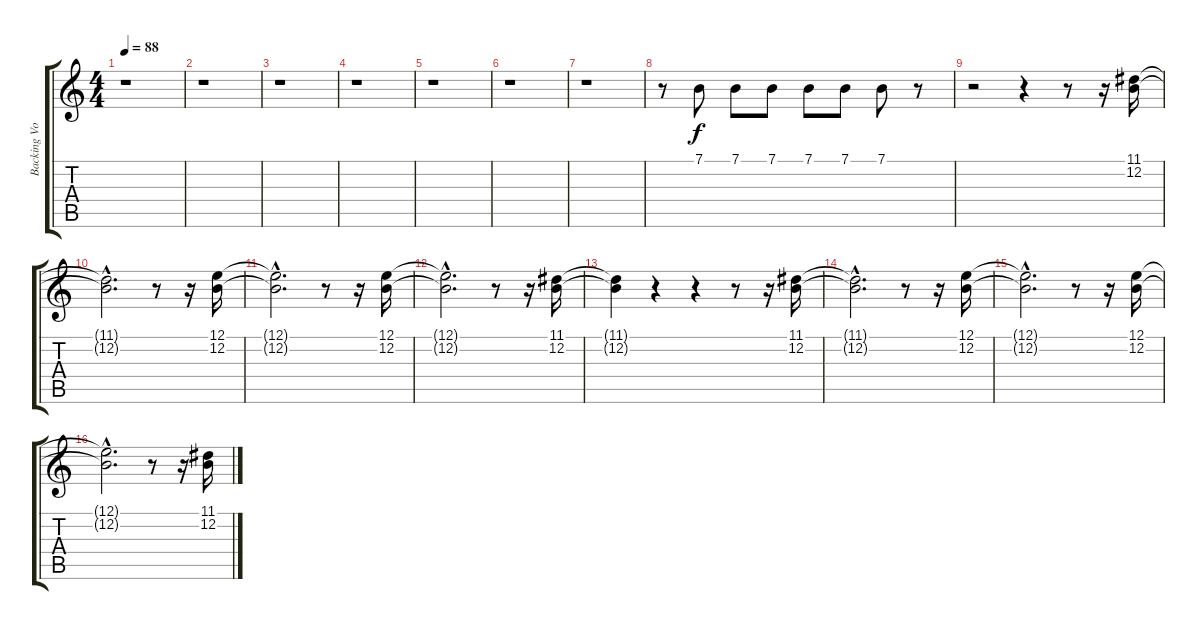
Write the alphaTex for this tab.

\track ("Backing Vocals" "Backing Vo") {instrument lead6voice}
\staff {score tabs}
\tuning (E4 B3 G3 D3 A2 E2) {hide}
\ts (4 4)
\tempo 88
\clef g2
\ks c
r.1{dy f} |
r.1 |
r.1 |
r.1 |
r.1 |
r.1 |
r.1 |
r.8 7.1.8 7.1.8 7.1.8 7.1.8 7.1.8 7.1.8 r.8 |
r.2 r.4 r.8 r.16 (11.1 12.2).16 |
(11.1{hac t} 12.2{hac t}).2{d} r.8 r.16 (12.1 12.2).16 |
(12.1{hac t} 12.2{hac t}).2{d} r.8 r.16 (12.1 12.2).16 |
(12.1{hac t} 12.2{hac t}).2{d} r.8 r.16 (11.1 12.2).16 |
(11.1{t} 12.2{t}).4 r.4 r.4 r.8 r.16 (11.1 12.2).16 |
(11.1{hac t} 12.2{hac t}).2{d} r.8 r.16 (12.1 12.2).16 |
(12.1{hac t} 12.2{hac t}).2{d} r.8 r.16 (12.1 12.2).16 |
(12.1{hac t} 12.2{hac t}).2{d} r.8 r.16 (11.1 12.2).16
